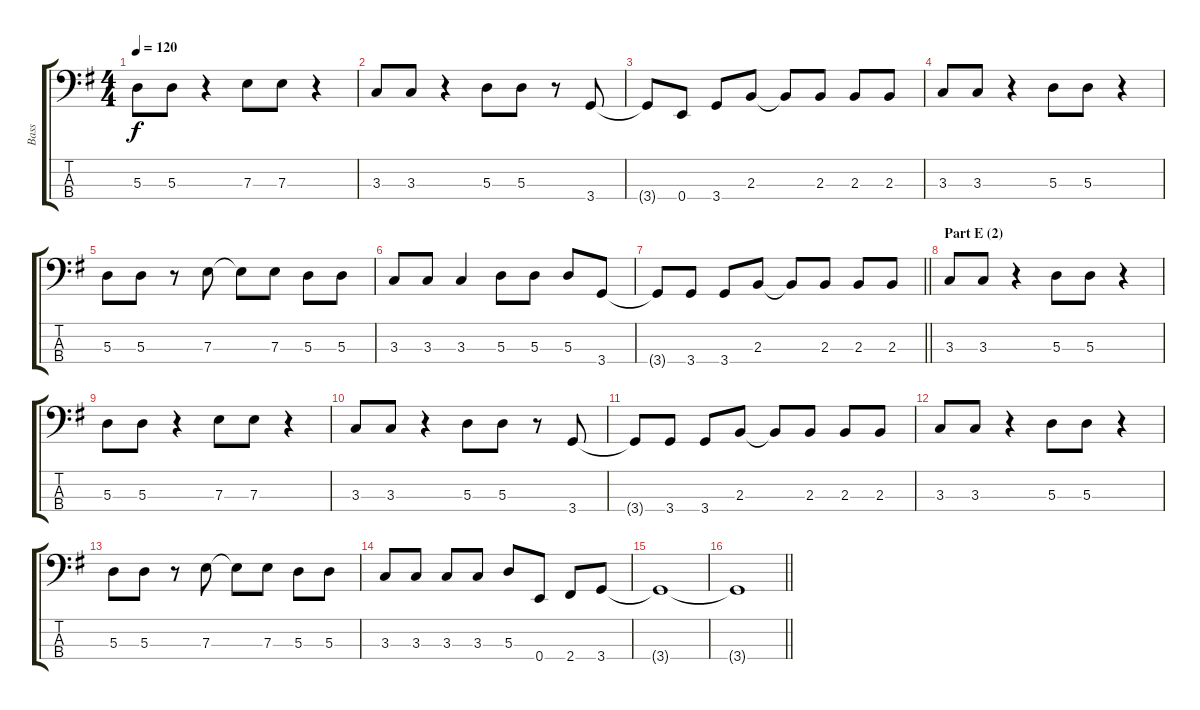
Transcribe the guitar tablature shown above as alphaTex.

\track ("Bass" "Bass") {instrument electricbasspick}
\staff {score tabs}
\tuning (G2 D2 A1 E1) {hide}
\ts (4 4)
\tempo 120
\clef f4
\ks g
5.3.8{dy f} 5.3.8 r.4 7.3.8 7.3.8 r.4 |
3.3.8 3.3.8 r.4 5.3.8 5.3.8 r.8 3.4.8 |
3.4{t}.8 0.4.8 3.4.8 2.3.8 2.3{t}.8 2.3.8 2.3.8 2.3.8 |
3.3.8 3.3.8 r.4 5.3.8 5.3.8 r.4 |
5.3.8 5.3.8 r.8 7.3.8 7.3{t}.8 7.3.8 5.3.8 5.3.8 |
3.3.8 3.3.8 3.3.4 5.3.8 5.3.8 5.3.8 3.4.8 |
\barLineRight lightlight
3.4{t}.8 3.4.8 3.4.8 2.3.8 2.3{t}.8 2.3.8 2.3.8 2.3.8 |
\section ("" "Part E (2)")
3.3.8 3.3.8 r.4 5.3.8 5.3.8 r.4 |
5.3.8 5.3.8 r.4 7.3.8 7.3.8 r.4 |
3.3.8 3.3.8 r.4 5.3.8 5.3.8 r.8 3.4.8 |
3.4{t}.8 3.4.8 3.4.8 2.3.8 2.3{t}.8 2.3.8 2.3.8 2.3.8 |
3.3.8 3.3.8 r.4 5.3.8 5.3.8 r.4 |
5.3.8 5.3.8 r.8 7.3.8 7.3{t}.8 7.3.8 5.3.8 5.3.8 |
3.3.8 3.3.8 3.3.8 3.3.8 5.3.8 0.4.8 2.4.8 3.4.8 |
3.4{t}.1 |
\barLineRight lightlight
3.4{t}.1
